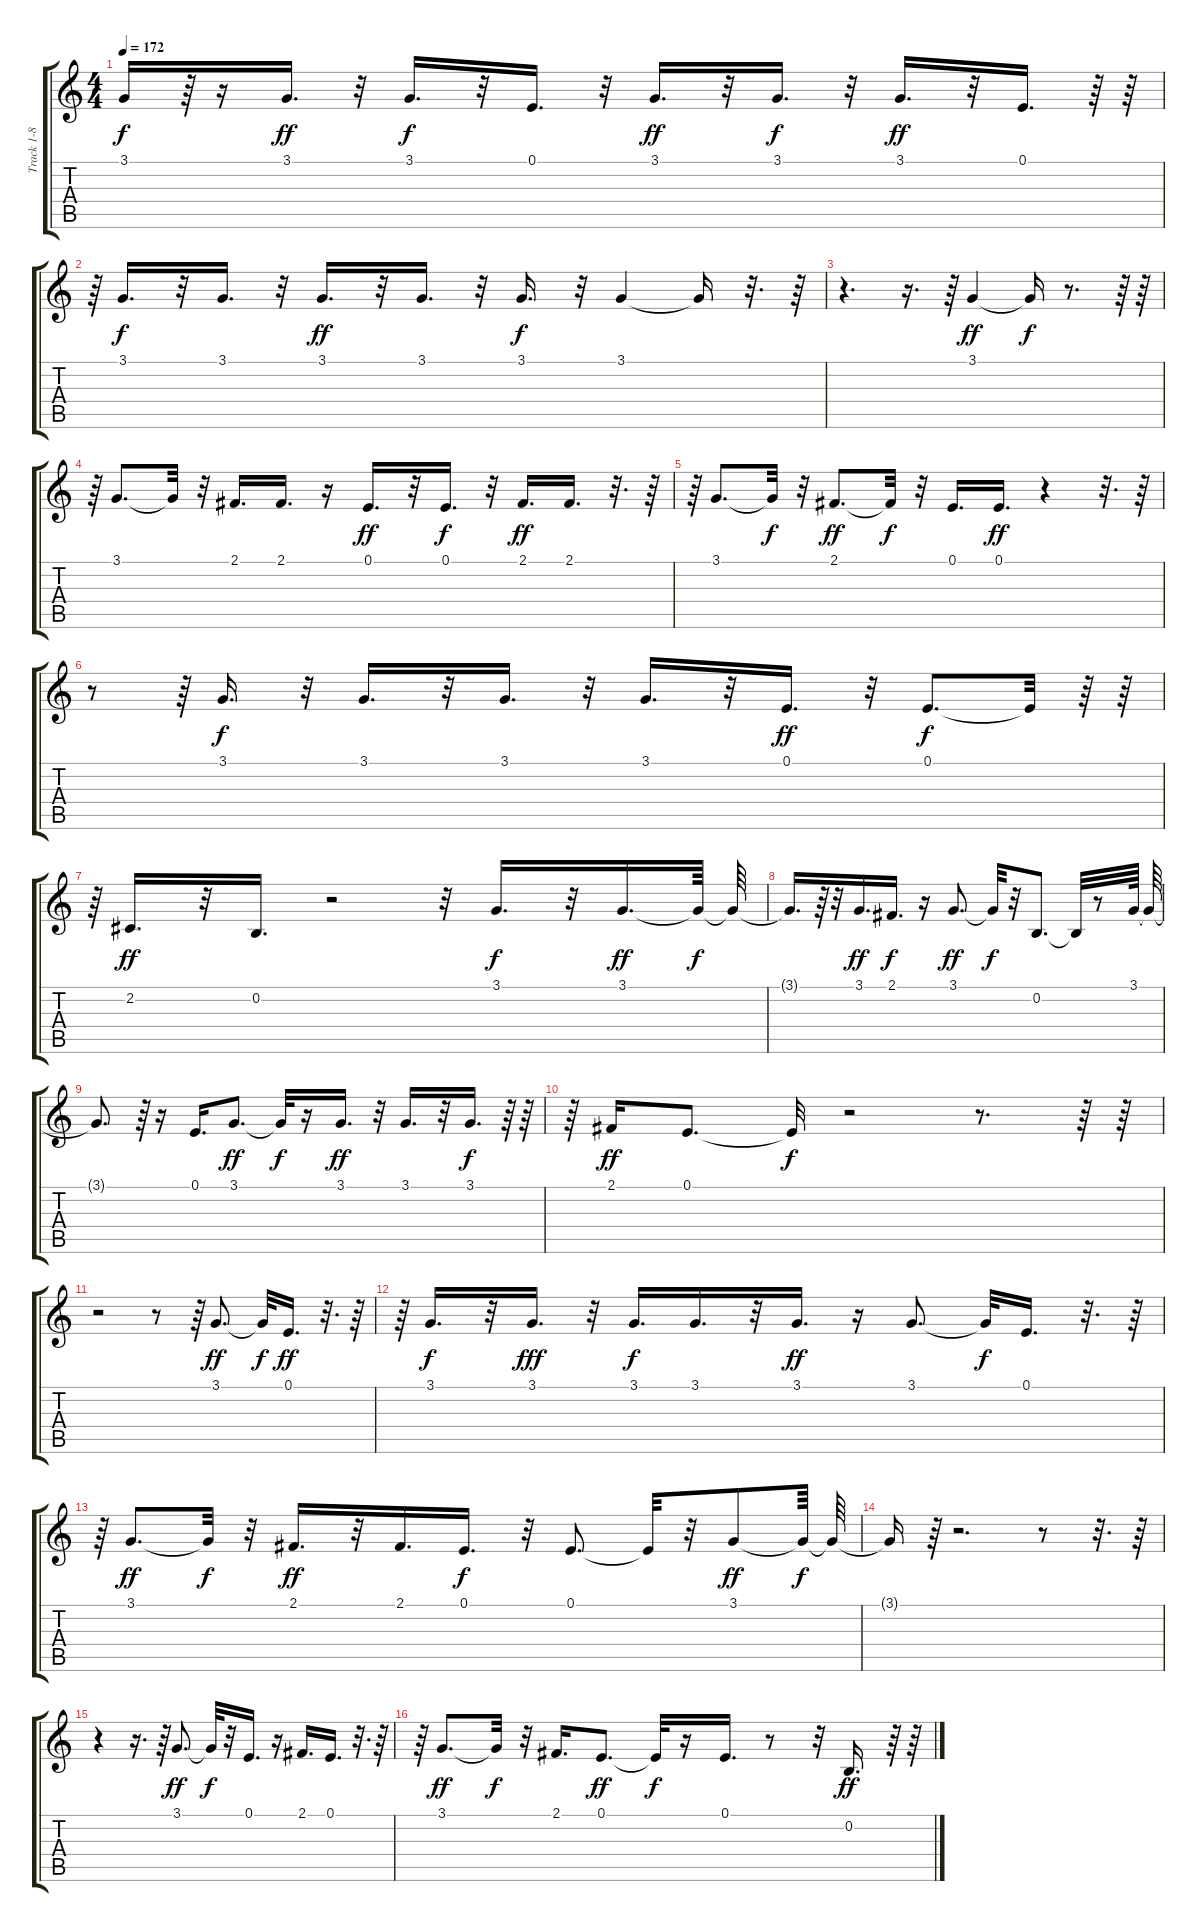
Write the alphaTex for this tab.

\track ("Track 1-8" "Track 1-8") {instrument violin}
\staff {score tabs}
\tuning (E4 B3 G3 D3 A2 E2) {hide}
\ts (4 4)
\tempo 172
\clef g2
\ks c
3.1{t}.16{dy f} r.64 r.16 3.1.16{d dy ff} r.32 3.1.16{d dy f} r.32 0.1.16{d} r.32 3.1.16{d dy ff} r.32 3.1.16{d dy f} r.32 3.1.16{d dy ff} r.32 0.1.16{d} r.64 r.64 |
r.64 3.1.16{d dy f} r.32 3.1.16{d} r.32 3.1.16{d dy ff} r.32 3.1.16{d} r.32 3.1.16{d dy f} r.32 3.1.4 3.1{t}.16 r.32{d} r.64 |
r.4{d} r.16{d} r.64 3.1.4{dy ff} 3.1{t}.16{dy f} r.8{d} r.64 r.64 |
r.64 3.1.8{d} 3.1{t}.32 r.32 2.1.16{d} 2.1.16{d} r.16 0.1.16{d dy ff} r.32 0.1.16{d dy f} r.32 2.1.16{d dy ff} 2.1.16{d} r.32{d} r.64 |
r.64 3.1.8{d} 3.1{t}.32{dy f} r.32 2.1.8{d dy ff} 2.1{t}.32{dy f} r.32 0.1.16{d} 0.1.16{d dy ff} r.4 r.32{d} r.64 |
r.8 r.64 3.1.16{d dy f} r.32 3.1.16{d} r.32 3.1.16{d} r.32 3.1.16{d} r.32 0.1.16{d dy ff} r.32 0.1.8{d dy f} 0.1{t}.32 r.64 r.64 |
r.64 2.2.16{d dy ff} r.32 0.2.16{d} r.2 r.32 3.1.16{d dy f} r.32 3.1.16{d dy ff} 3.1{t}.64{dy f} 3.1{t}.64 |
3.1{t}.16{d} r.64 r.32 3.1.16{d dy ff} 2.1.16{d dy f} r.16 3.1.8{d dy ff} 3.1{t}.32{dy f} r.32 0.2.8{d} 0.2{t}.32 r.8 3.1.64 3.1{t}.64 |
3.1{t}.8{d} r.64 r.16 0.1.16{d} 3.1.8{d dy ff} 3.1{t}.32{dy f} r.16 3.1.16{d dy ff} r.32 3.1.16{d} r.32 3.1.16{d dy f} r.64 r.64 |
r.64 2.1.16{dy ff} 0.1.8{d} 0.1{t}.32{dy f} r.2 r.8{d} r.64 r.64 |
r.2 r.8 r.64 3.1.8{d dy ff} 3.1{t}.32{dy f} 0.1.16{d dy ff} r.32{d} r.64 |
r.64 3.1.16{d dy f} r.32 3.1.16{d dy fff} r.32 3.1.16{d dy f} 3.1.16{d} r.32 3.1.16{d dy ff} r.16 3.1.8{d} 3.1{t}.32{dy f} 0.1.16{d} r.32{d} r.64 |
r.64 3.1.8{d dy ff} 3.1{t}.32{dy f} r.32 2.1.16{d dy ff} r.32 2.1.16{d} 0.1.16{d dy f} r.32 0.1.8{d} 0.1{t}.32 r.32 3.1.8{dy ff} 3.1{t}.64{dy f} 3.1{t}.64 |
3.1{t}.16 r.64 r.2{d} r.8 r.32{d} r.64 |
r.4 r.16{d} r.64 3.1.8{d dy ff} 3.1{t}.32{dy f} r.32 0.1.16{d} r.16 2.1.16{d} 0.1.16{d} r.32{d} r.64 |
r.64 3.1.8{d dy ff} 3.1{t}.32{dy f} r.32 2.1.16{d} 0.1.8{d dy ff} 0.1{t}.32{dy f} r.16 0.1.16{d} r.8 r.32 0.2.16{d dy ff} r.64 r.64
